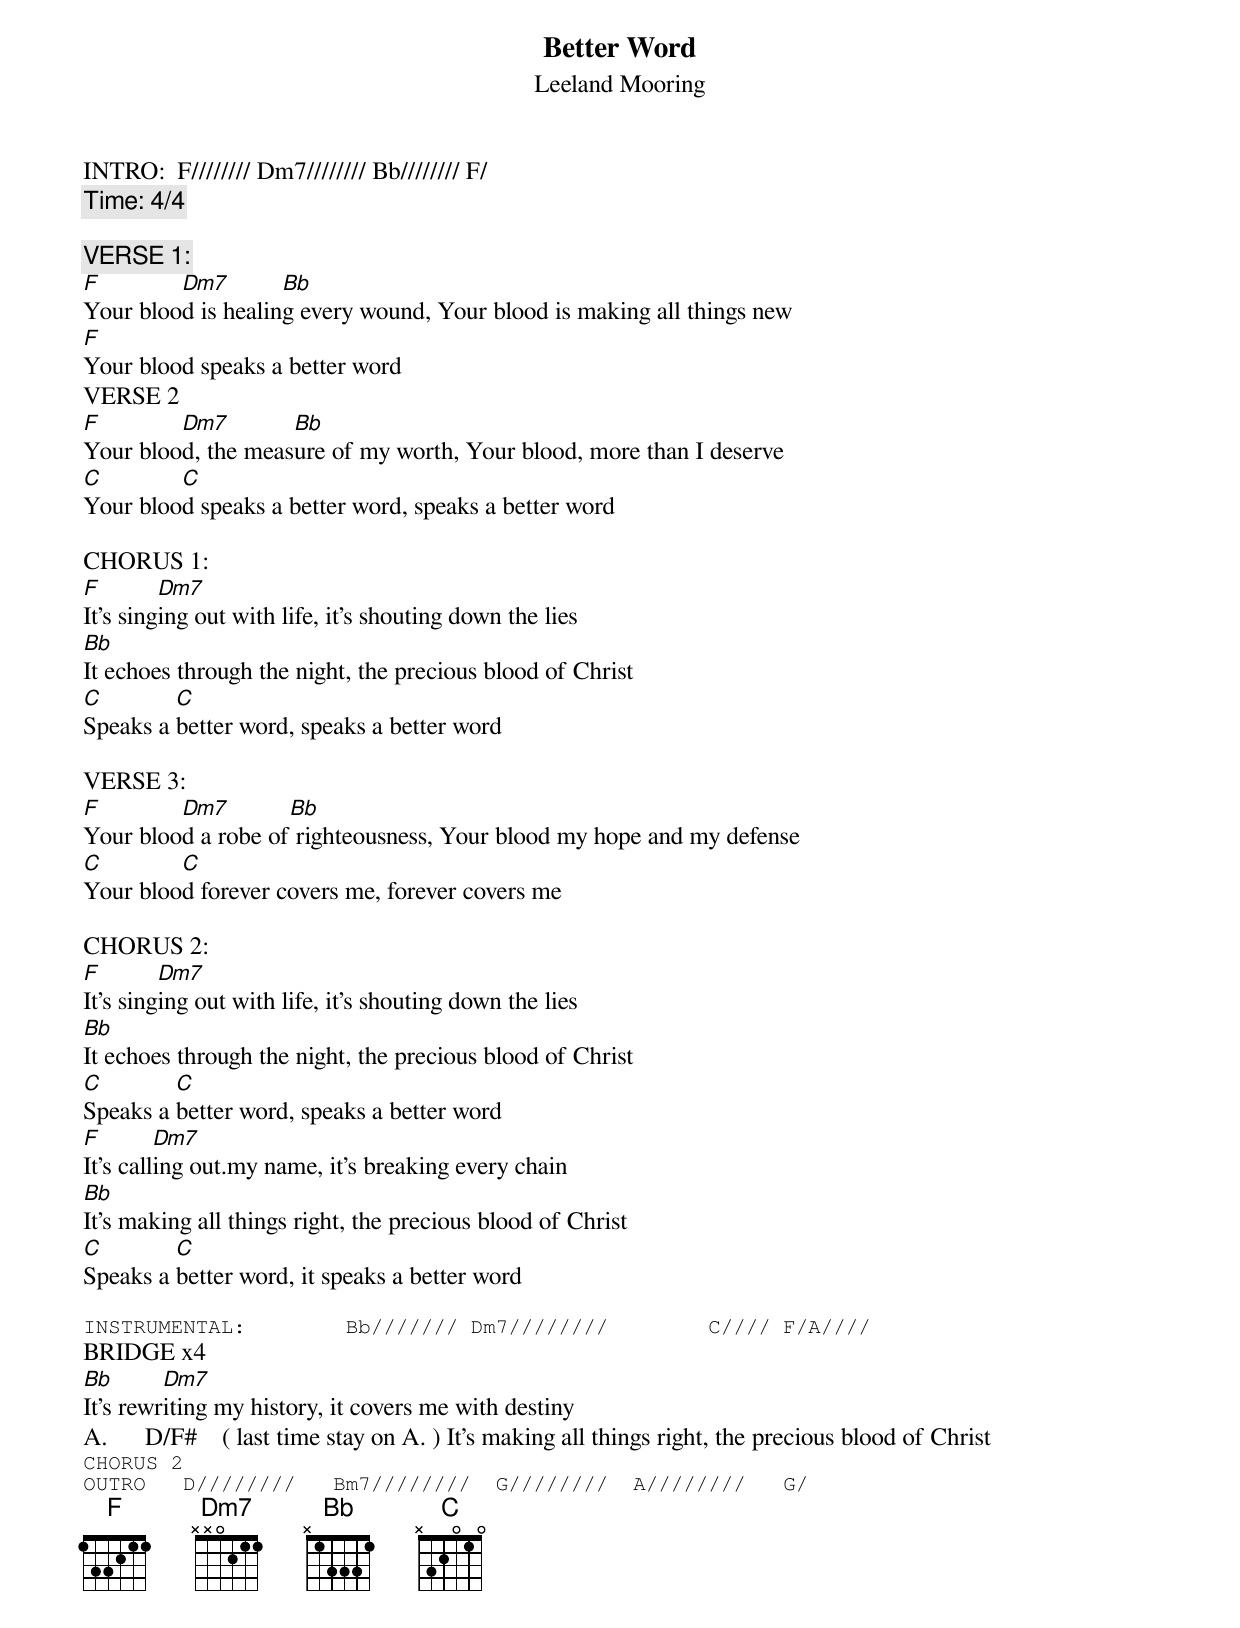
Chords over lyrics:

Better Word
Leeland Mooring
INTRO:	F//////// Dm7//////// Bb//////// F/
Time: 4/4

VERSE 1:
F        Dm7        Bb
Your blood is healing every wound, Your blood is making all things new
F
Your blood speaks a better word
VERSE 2
F        Dm7        Bb
Your blood, the measure of my worth, Your blood, more than I deserve
C        C
Your blood speaks a better word, speaks a better word

CHORUS 1:
F        Dm7
It's singing out with life, it's shouting down the lies
Bb
It echoes through the night, the precious blood of Christ
C        C
Speaks a better word, speaks a better word

VERSE 3:
F        Dm7        Bb
Your blood a robe of righteousness, Your blood my hope and my defense
C        C
Your blood forever covers me, forever covers me

CHORUS 2:
F        Dm7
It's singing out with life, it's shouting down the lies
Bb
It echoes through the night, the precious blood of Christ
C        C
Speaks a better word, speaks a better word
F        Dm7
It's calling out.my name, it's breaking every chain
Bb
It's making all things right, the precious blood of Christ
C        C
Speaks a better word, it speaks a better word

INSTRUMENTAL:        Bb/////// Dm7////////        C//// F/A////
BRIDGE x4
Bb       Dm7
It's rewriting my history, it covers me with destiny
A.	D/F#	( last time stay on A. ) It's making all things right, the precious blood of Christ
CHORUS 2
OUTRO	D////////   Bm7////////  G////////  A////////	G/
